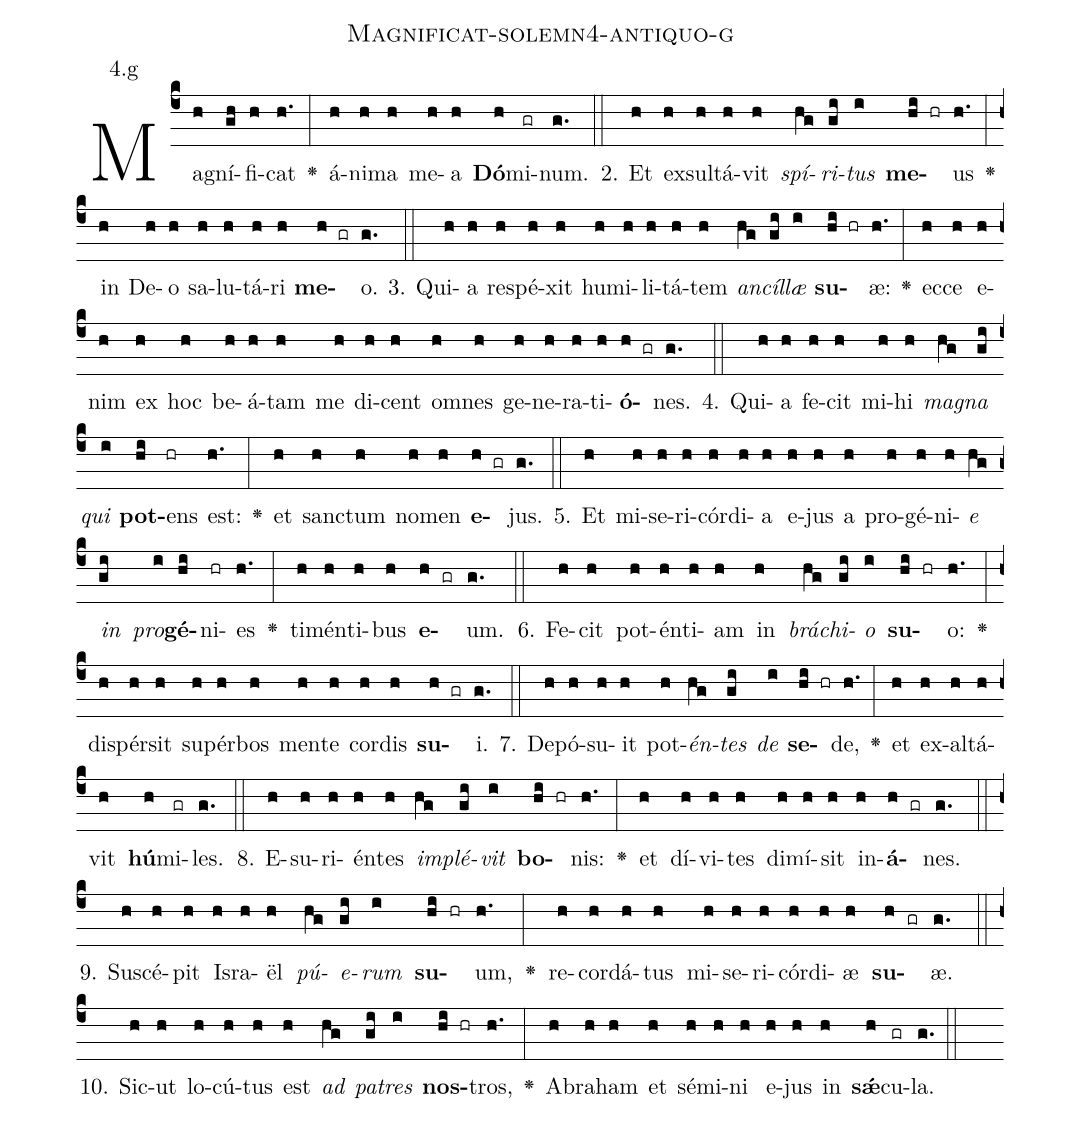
name: Magnificat-solemn4-antiquo-g;
annotation: 4.g;
%%
(c4)Ma(h)gní(gh)fi(h)cat(h.) <v>\greheightstar</v>(:) á(h)ni(h)ma(h) me(h)a(h) <b>Dó</b>(h)mi(gr)num.(g.) (::)
2. Et(h) ex(h)sul(h)tá(h)vit(h) <i>spí</i>(hg)<i>ri</i>(gi)<i>tus</i>(i) <b>me</b>(hi hr)us(h.) <v>\greheightstar</v>(:) in(h) De(h)o(h) sa(h)lu(h)tá(h)ri(h) <b>me</b>(h gr)o.(g.) (::)
3. Qui(h)a(h) re(h)spé(h)xit(h) hu(h)mi(h)li(h)tá(h)tem(h) <i>an</i>(hg)<i>cíl</i>(gi)<i>læ</i>(i) <b>su</b>(hi hr)æ:(h.) <v>\greheightstar</v>(:) ec(h)ce(h) e(h)nim(h) ex(h) hoc(h) be(h)á(h)tam(h) me(h) di(h)cent(h) om(h)nes(h) ge(h)ne(h)ra(h)ti(h)<b>ó</b>(h gr)nes.(g.) (::)
4. Qui(h)a(h) fe(h)cit(h) mi(h)hi(h) <i>ma</i>(hg)<i>gna</i>(gi) <i>qui</i>(i) <b>pot</b>(hi)ens(hr) est:(h.) <v>\greheightstar</v>(:) et(h) sanc(h)tum(h) no(h)men(h) <b>e</b>(h gr)jus.(g.) (::)
5. Et(h) mi(h)se(h)ri(h)cór(h)di(h)a(h) e(h)jus(h) a(h) pro(h)gé(h)ni(h)<i>e</i>(hg) <i>in</i>(gi) <i>pro</i>(i)<b>gé</b>(hi)ni(hr)es(h.) <v>\greheightstar</v>(:) ti(h)mén(h)ti(h)bus(h) <b>e</b>(h gr)um.(g.) (::)
6. Fe(h)cit(h) pot(h)én(h)ti(h)am(h) in(h) <i>brá</i>(hg)<i>chi</i>(gi)<i>o</i>(i) <b>su</b>(hi hr)o:(h.) <v>\greheightstar</v>(:) di(h)spér(h)sit(h) su(h)pér(h)bos(h) men(h)te(h) cor(h)dis(h) <b>su</b>(h gr)i.(g.) (::)
7. De(h)pó(h)su(h)it(h) pot(h)<i>én</i>(hg)<i>tes</i>(gi) <i>de</i>(i) <b>se</b>(hi hr)de,(h.) <v>\greheightstar</v>(:) et(h) ex(h)al(h)tá(h)vit(h) <b>hú</b>(h)mi(gr)les.(g.) (::)
8. E(h)su(h)ri(h)én(h)tes(h) <i>im</i>(hg)<i>plé</i>(gi)<i>vit</i>(i) <b>bo</b>(hi hr)nis:(h.) <v>\greheightstar</v>(:) et(h) dí(h)vi(h)tes(h) di(h)mí(h)sit(h) in(h)<b>á</b>(h gr)nes.(g.) (::)
9. Su(h)scé(h)pit(h) Is(h)ra(h)ël(h) <i>pú</i>(hg)<i>e</i>(gi)<i>rum</i>(i) <b>su</b>(hi hr)um,(h.) <v>\greheightstar</v>(:) re(h)cor(h)dá(h)tus(h) mi(h)se(h)ri(h)cór(h)di(h)æ(h) <b>su</b>(h gr)æ.(g.) (::)
10. Sic(h)ut(h) lo(h)cú(h)tus(h) est(h) <i>ad</i>(hg) <i>pa</i>(gi)<i>tres</i>(i) <b>nos</b>(hi hr)tros,(h.) <v>\greheightstar</v>(:) A(h)bra(h)ham(h) et(h) sé(h)mi(h)ni(h) e(h)jus(h) in(h) <b>sǽ</b>(h)cu(gr)la.(g.) (::)
